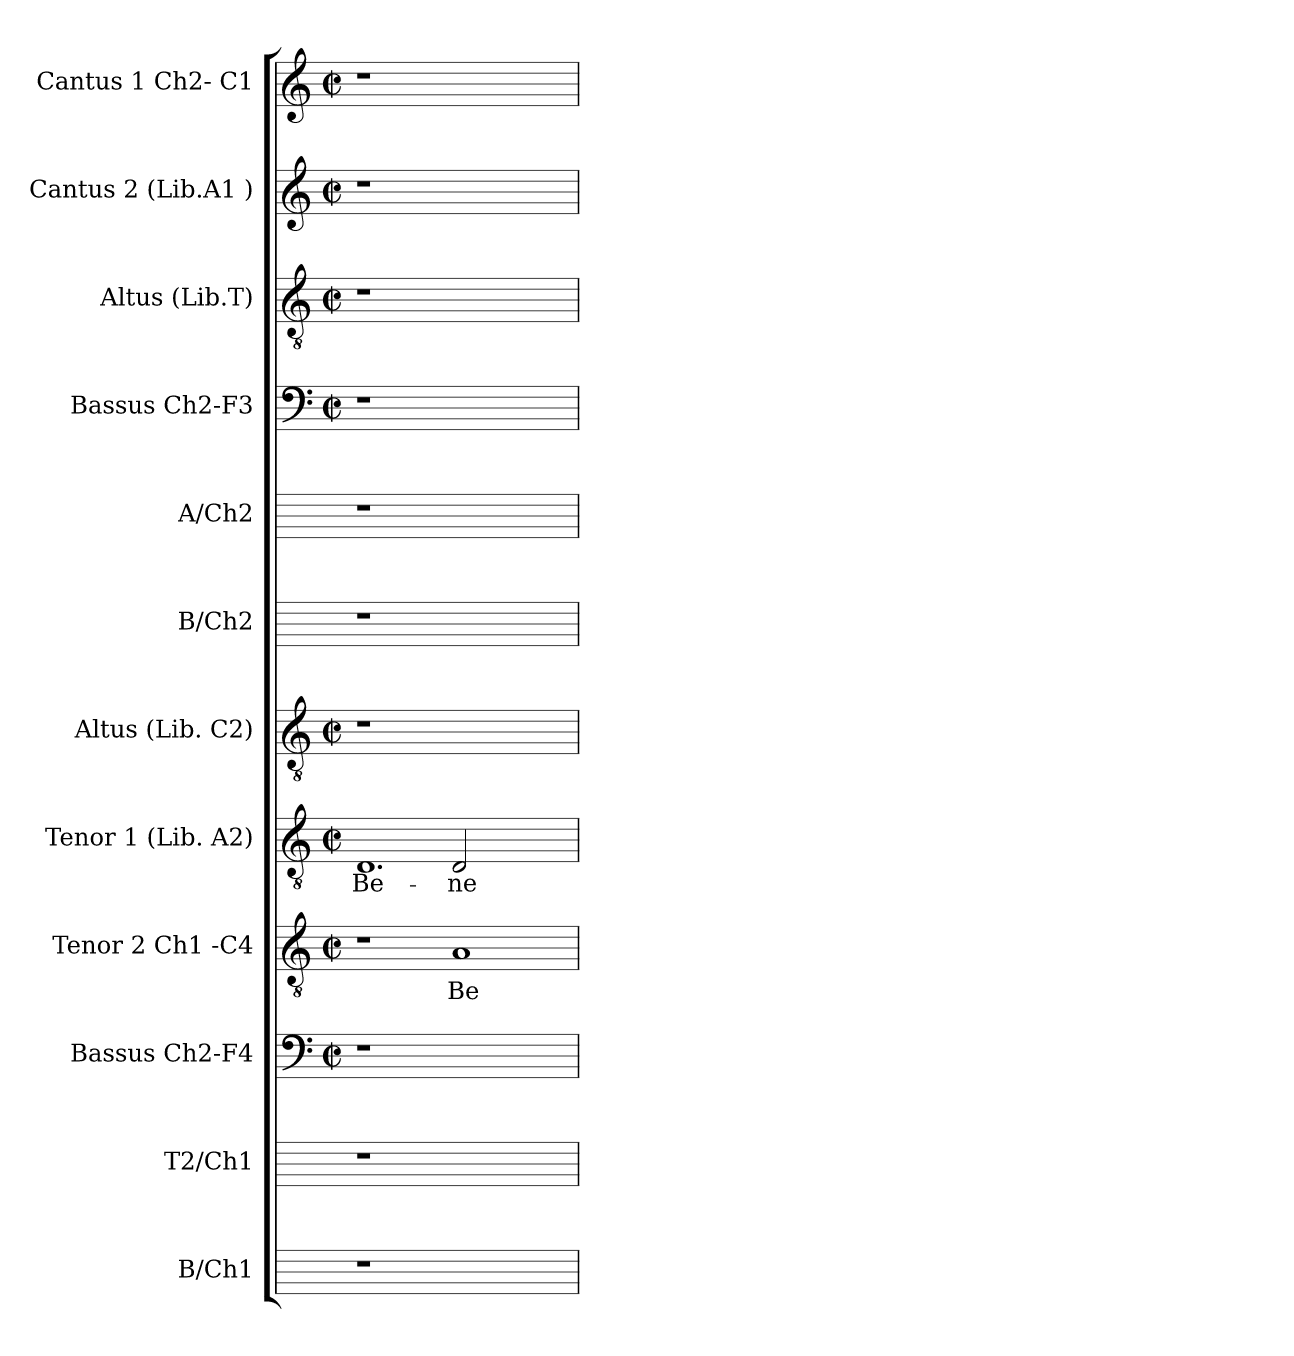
**kern	**kern	**kern	**kern	**text	**kern	**text	**kern	**kern	**kern	**kern	**kern	**kern	**kern
*part12	*part11	*part10	*part9	*part9	*part8	*part8	*part7	*part6	*part5	*part4	*part3	*part2	*part1
*staff12	*staff11	*staff10	*staff9	*staff9	*staff8	*staff8	*staff7	*staff6	*staff5	*staff4	*staff3	*staff2	*staff1
*I"B/Ch1	*I"T2/Ch1	*I"Bassus  Ch2-F4	*I"Tenor 2  Ch1 -C4	*	*I"Tenor 1  (Lib. A2)	*	*I"Altus  (Lib. C2)	*I"B/Ch2	*I"A/Ch2	*I"Bassus  Ch2-F3	*I"Altus  (Lib.T)	*I"Cantus 2  (Lib.A1 )	*I"Cantus 1  Ch2- C1
*I'B/Ch1	*I'T2/Ch1	*I'Ch	*I'T1 /Ch1	*	*	*	*I'C2	*I'B/Ch2	*I'A/Ch2	*	*	*	*I'C1 /Ch2
!!LO:PB:g=z
*stria5	*stria5	*stria5	*stria5	*	*stria5	*	*stria5	*stria5	*stria5	*stria5	*stria5	*stria5	*stria5
*	*	*clefF4	*clefGv2	*	*clefGv2	*	*clefGv2	*	*	*clefF4	*clefGv2	*clefG2	*clefG2
*	*	*M2/2	*M2/2	*	*M2/2	*	*M2/2	*	*	*M2/2	*M2/2	*M2/2	*M2/2
*	*	*met(c|)	*met(c|)	*	*met(c|)	*	*met(c|)	*	*	*met(c|)	*met(c|)	*met(c|)	*met(c|)
=1	=1	=1	=1	=1	=1	=1	=1	=1	=1	=1	=1	=1	=1
!	!	!	!	!	!LO:N:vis=1.	!LO:LY:b:cj	!	!	!	!	!	!	!
1r	1r	1r	1r	.	1D	-Be-	1r	1r	1r	1r	1r	1r	1r
!	!	!	!	!LO:LY:b:cj	!	!LO:LY:b:cj	!	!	!	!	!	!	!
1ryy	1ryy	1ryy	[<1A	Be-	2D/	-ne-	1ryy	1ryy	1ryy	1ryy	1ryy	1ryy	1ryy
.	.	.	.	.	2ryy	.	.	.	.	.	.	.	.
=	=	=	=	=	=	=	=	=	=	=	=	=	=
*-	*-	*-	*-	*-	*-	*-	*-	*-	*-	*-	*-	*-	*-
